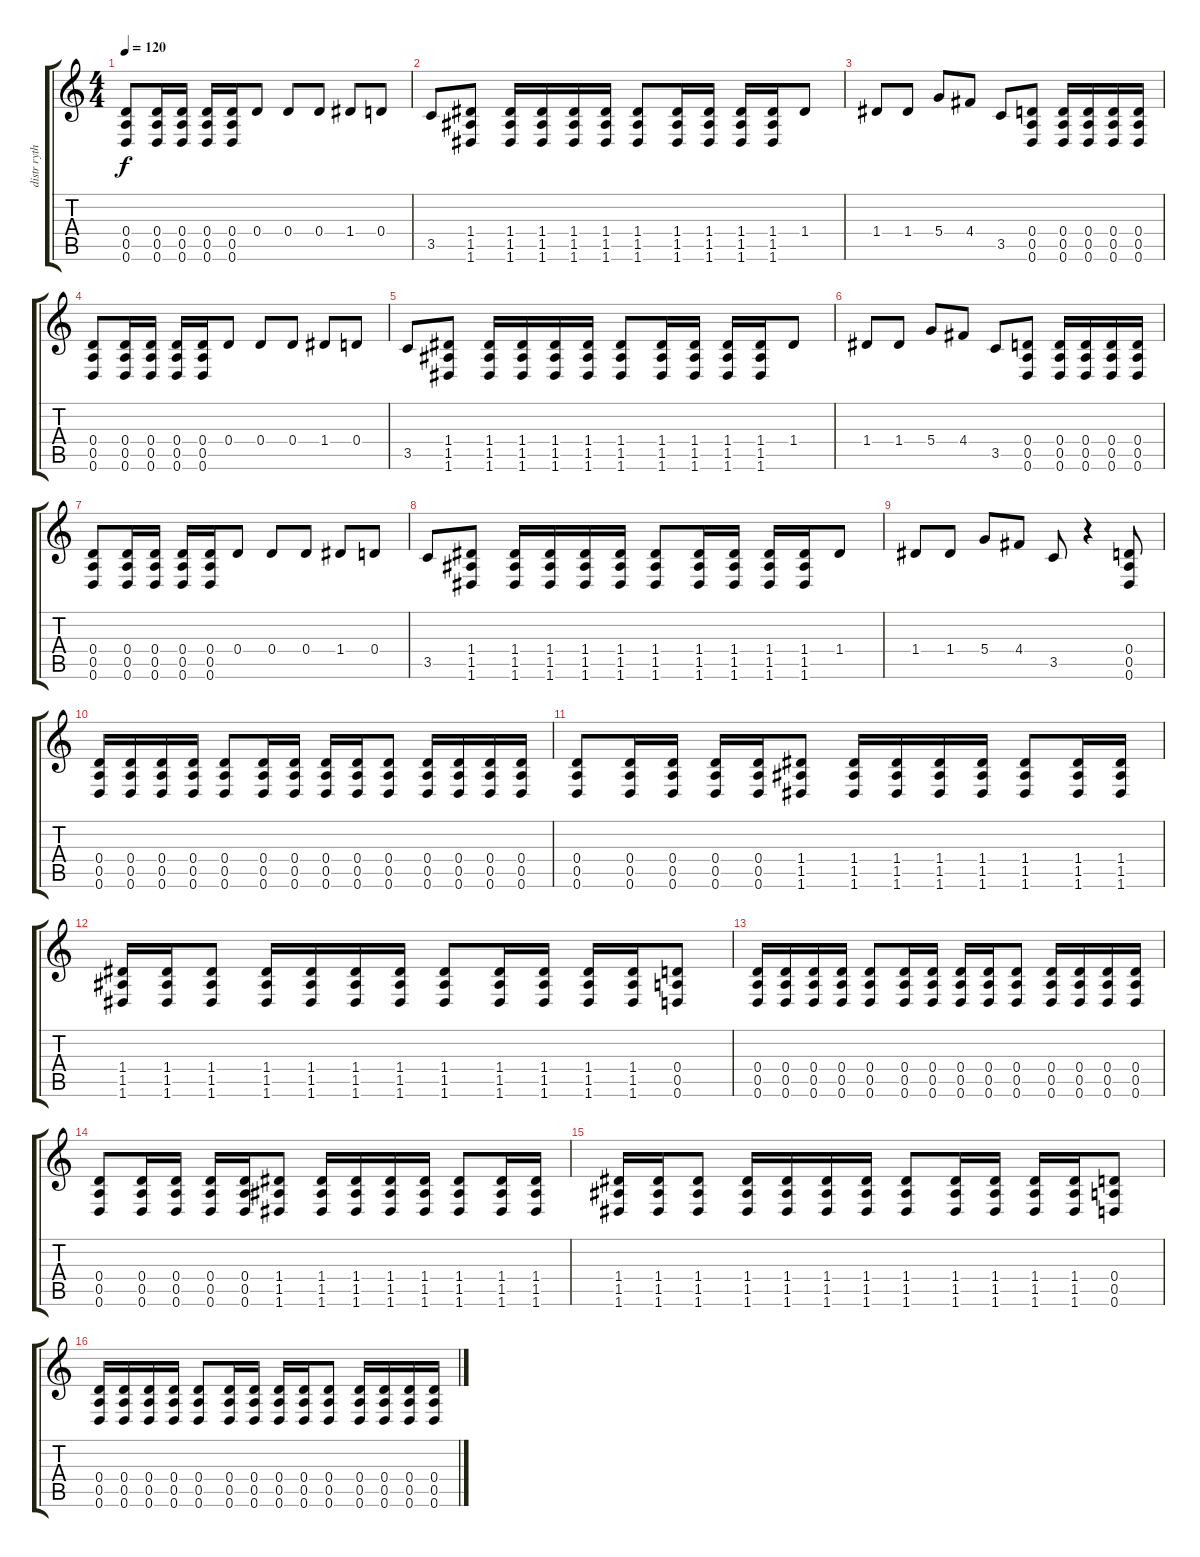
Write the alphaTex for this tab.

\track ("distr rythm" "distr ryth") {instrument distortionguitar}
\staff {score tabs}
\tuning (E4 B3 G3 D3 A2 D2) {hide}
\ts (4 4)
\tempo 120
\clef g2
\ks c
(0.4 0.5 0.6).8{dy f} (0.4 0.5 0.6).16 (0.4 0.5 0.6).16 (0.4 0.5 0.6).16 (0.4 0.5 0.6).16 0.4.8 0.4.8 0.4.8 1.4.8 0.4.8 |
3.5.8 (1.4 1.5 1.6).8 (1.4 1.5 1.6).16 (1.4 1.5 1.6).16 (1.4 1.5 1.6).16 (1.4 1.5 1.6).16 (1.4 1.5 1.6).8 (1.4 1.5 1.6).16 (1.4 1.5 1.6).16 (1.4 1.5 1.6).16 (1.4 1.5 1.6).16 1.4.8 |
1.4.8 1.4.8 5.4.8 4.4.8 3.5.8 (0.4 0.5 0.6).8 (0.4 0.5 0.6).16 (0.4 0.5 0.6).16 (0.4 0.5 0.6).16 (0.4 0.5 0.6).16 |
(0.4 0.5 0.6).8 (0.4 0.5 0.6).16 (0.4 0.5 0.6).16 (0.4 0.5 0.6).16 (0.4 0.5 0.6).16 0.4.8 0.4.8 0.4.8 1.4.8 0.4.8 |
3.5.8 (1.4 1.5 1.6).8 (1.4 1.5 1.6).16 (1.4 1.5 1.6).16 (1.4 1.5 1.6).16 (1.4 1.5 1.6).16 (1.4 1.5 1.6).8 (1.4 1.5 1.6).16 (1.4 1.5 1.6).16 (1.4 1.5 1.6).16 (1.4 1.5 1.6).16 1.4.8 |
1.4.8 1.4.8 5.4.8 4.4.8 3.5.8 (0.4 0.5 0.6).8 (0.4 0.5 0.6).16 (0.4 0.5 0.6).16 (0.4 0.5 0.6).16 (0.4 0.5 0.6).16 |
(0.4 0.5 0.6).8 (0.4 0.5 0.6).16 (0.4 0.5 0.6).16 (0.4 0.5 0.6).16 (0.4 0.5 0.6).16 0.4.8 0.4.8 0.4.8 1.4.8 0.4.8 |
3.5.8 (1.4 1.5 1.6).8 (1.4 1.5 1.6).16 (1.4 1.5 1.6).16 (1.4 1.5 1.6).16 (1.4 1.5 1.6).16 (1.4 1.5 1.6).8 (1.4 1.5 1.6).16 (1.4 1.5 1.6).16 (1.4 1.5 1.6).16 (1.4 1.5 1.6).16 1.4.8 |
1.4.8 1.4.8 5.4.8 4.4.8 3.5.8 r.4 (0.4 0.5 0.6).8 |
(0.4 0.5 0.6).16 (0.4 0.5 0.6).16 (0.4 0.5 0.6).16 (0.4 0.5 0.6).16 (0.4 0.5 0.6).8 (0.4 0.5 0.6).16 (0.4 0.5 0.6).16 (0.4 0.5 0.6).16 (0.4 0.5 0.6).16 (0.4 0.5 0.6).8 (0.4 0.5 0.6).16 (0.4 0.5 0.6).16 (0.4 0.5 0.6).16 (0.4 0.5 0.6).16 |
(0.4 0.5 0.6).8 (0.4 0.5 0.6).16 (0.4 0.5 0.6).16 (0.4 0.5 0.6).16 (0.4 0.5 0.6).16 (1.4 1.5 1.6).8 (1.4 1.5 1.6).16 (1.4 1.5 1.6).16 (1.4 1.5 1.6).16 (1.4 1.5 1.6).16 (1.4 1.5 1.6).8 (1.4 1.5 1.6).16 (1.4 1.5 1.6).16 |
(1.4 1.5 1.6).16 (1.4 1.5 1.6).16 (1.4 1.5 1.6).8 (1.4 1.5 1.6).16 (1.4 1.5 1.6).16 (1.4 1.5 1.6).16 (1.4 1.5 1.6).16 (1.4 1.5 1.6).8 (1.4 1.5 1.6).16 (1.4 1.5 1.6).16 (1.4 1.5 1.6).16 (1.4 1.5 1.6).16 (0.4 0.5 0.6).8 |
(0.4 0.5 0.6).16 (0.4 0.5 0.6).16 (0.4 0.5 0.6).16 (0.4 0.5 0.6).16 (0.4 0.5 0.6).8 (0.4 0.5 0.6).16 (0.4 0.5 0.6).16 (0.4 0.5 0.6).16 (0.4 0.5 0.6).16 (0.4 0.5 0.6).8 (0.4 0.5 0.6).16 (0.4 0.5 0.6).16 (0.4 0.5 0.6).16 (0.4 0.5 0.6).16 |
(0.4 0.5 0.6).8 (0.4 0.5 0.6).16 (0.4 0.5 0.6).16 (0.4 0.5 0.6).16 (0.4 0.5 0.6).16 (1.4 1.5 1.6).8 (1.4 1.5 1.6).16 (1.4 1.5 1.6).16 (1.4 1.5 1.6).16 (1.4 1.5 1.6).16 (1.4 1.5 1.6).8 (1.4 1.5 1.6).16 (1.4 1.5 1.6).16 |
(1.4 1.5 1.6).16 (1.4 1.5 1.6).16 (1.4 1.5 1.6).8 (1.4 1.5 1.6).16 (1.4 1.5 1.6).16 (1.4 1.5 1.6).16 (1.4 1.5 1.6).16 (1.4 1.5 1.6).8 (1.4 1.5 1.6).16 (1.4 1.5 1.6).16 (1.4 1.5 1.6).16 (1.4 1.5 1.6).16 (0.4 0.5 0.6).8 |
(0.4 0.5 0.6).16 (0.4 0.5 0.6).16 (0.4 0.5 0.6).16 (0.4 0.5 0.6).16 (0.4 0.5 0.6).8 (0.4 0.5 0.6).16 (0.4 0.5 0.6).16 (0.4 0.5 0.6).16 (0.4 0.5 0.6).16 (0.4 0.5 0.6).8 (0.4 0.5 0.6).16 (0.4 0.5 0.6).16 (0.4 0.5 0.6).16 (0.4 0.5 0.6).16
